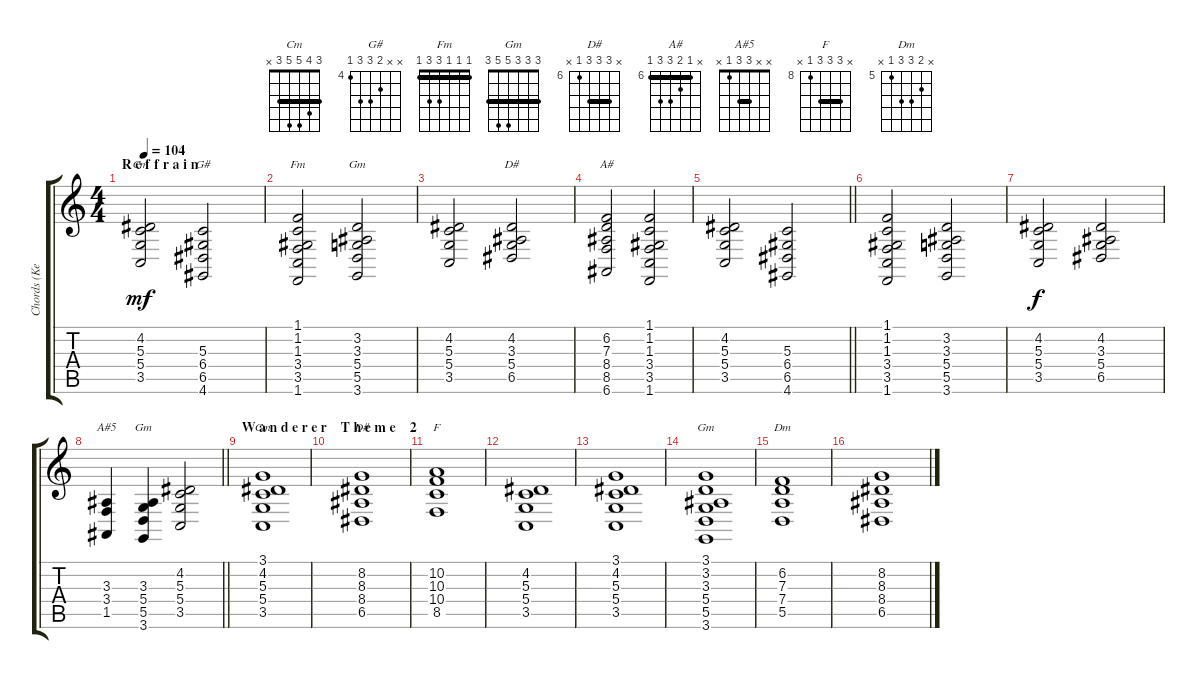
\track ("Chords (Keyboards)" "Chords (Ke") {instrument choiraahs}
\staff {score tabs}
\tuning (E4 B3 G3 D3 A2 E2) {hide}
\chord ("Cm" x 4 5 5 3 x)
\chord ("G#" x x 5 6 6 4) {firstfret 4}
\chord ("Fm" 1 1 1 3 3 1) {barre 1}
\chord ("Gm" x 3 3 5 5 3) {barre 3}
\chord ("D#" x 4 3 5 6 x) {firstfret 3}
\chord ("A#" x 6 7 8 8 6) {firstfret 6 barre 6}
\chord ("A#5" x x 3 3 1 x) {barre 3}
\chord ("Gm" x x 3 5 5 3) {barre 3}
\chord ("Cm" 3 4 5 5 3 x) {barre 3}
\chord ("D#" x 8 8 8 6 x) {firstfret 6 barre 8}
\chord ("F" x 10 10 10 8 x) {firstfret 8 barre 10}
\chord ("Gm" 3 3 3 5 5 3) {barre 3}
\chord ("Dm" x 6 7 7 5 x) {firstfret 5}
\ts (4 4)
\section ("" "R e f f r a i n")
\tempo 104
\clef g2
\ks c
(4.2 5.3 5.4 3.5).2{ch "Cm" dy mf} (5.3 6.4 6.5 4.6).2{ch "G#"} |
(1.1 1.2 1.3 3.4 3.5 1.6).2{ch "Fm"} (3.2 3.3 5.4 5.5 3.6).2{ch "Gm"} |
(4.2 5.3 5.4 3.5).2 (4.2 3.3 5.4 6.5).2{ch "D#"} |
(6.2 7.3 8.4 8.5 6.6).2{ch "A#"} (1.1 1.2 1.3 3.4 3.5 1.6).2 |
\barLineRight lightlight
(4.2 5.3 5.4 3.5).2 (5.3 6.4 6.5 4.6).2 |
(1.1 1.2 1.3 3.4 3.5 1.6).2 (3.2 3.3 5.4 5.5 3.6).2 |
(4.2 5.3 5.4 3.5).2{dy f} (4.2 3.3 5.4 6.5).2 |
\barLineRight lightlight
(3.3 3.4 1.5).4{ch "A#5"} (3.3 5.4 5.5 3.6).4{ch "Gm"} (4.2 5.3 5.4 3.5).2 |
\section ("" "W a n d e r e r    T h e m e    2")
(3.1 4.2 5.3 5.4 3.5).1{ch "Cm"} |
(8.2 8.3 8.4 6.5).1{ch "D#"} |
(10.2 10.3 10.4 8.5).1{ch "F"} |
(4.2 5.3 5.4 3.5).1 |
(3.1 4.2 5.3 5.4 3.5).1 |
(3.1 3.2 3.3 5.4 5.5 3.6).1{ch "Gm"} |
(6.2 7.3 7.4 5.5).1{ch "Dm"} |
(8.2 8.3 8.4 6.5).1
